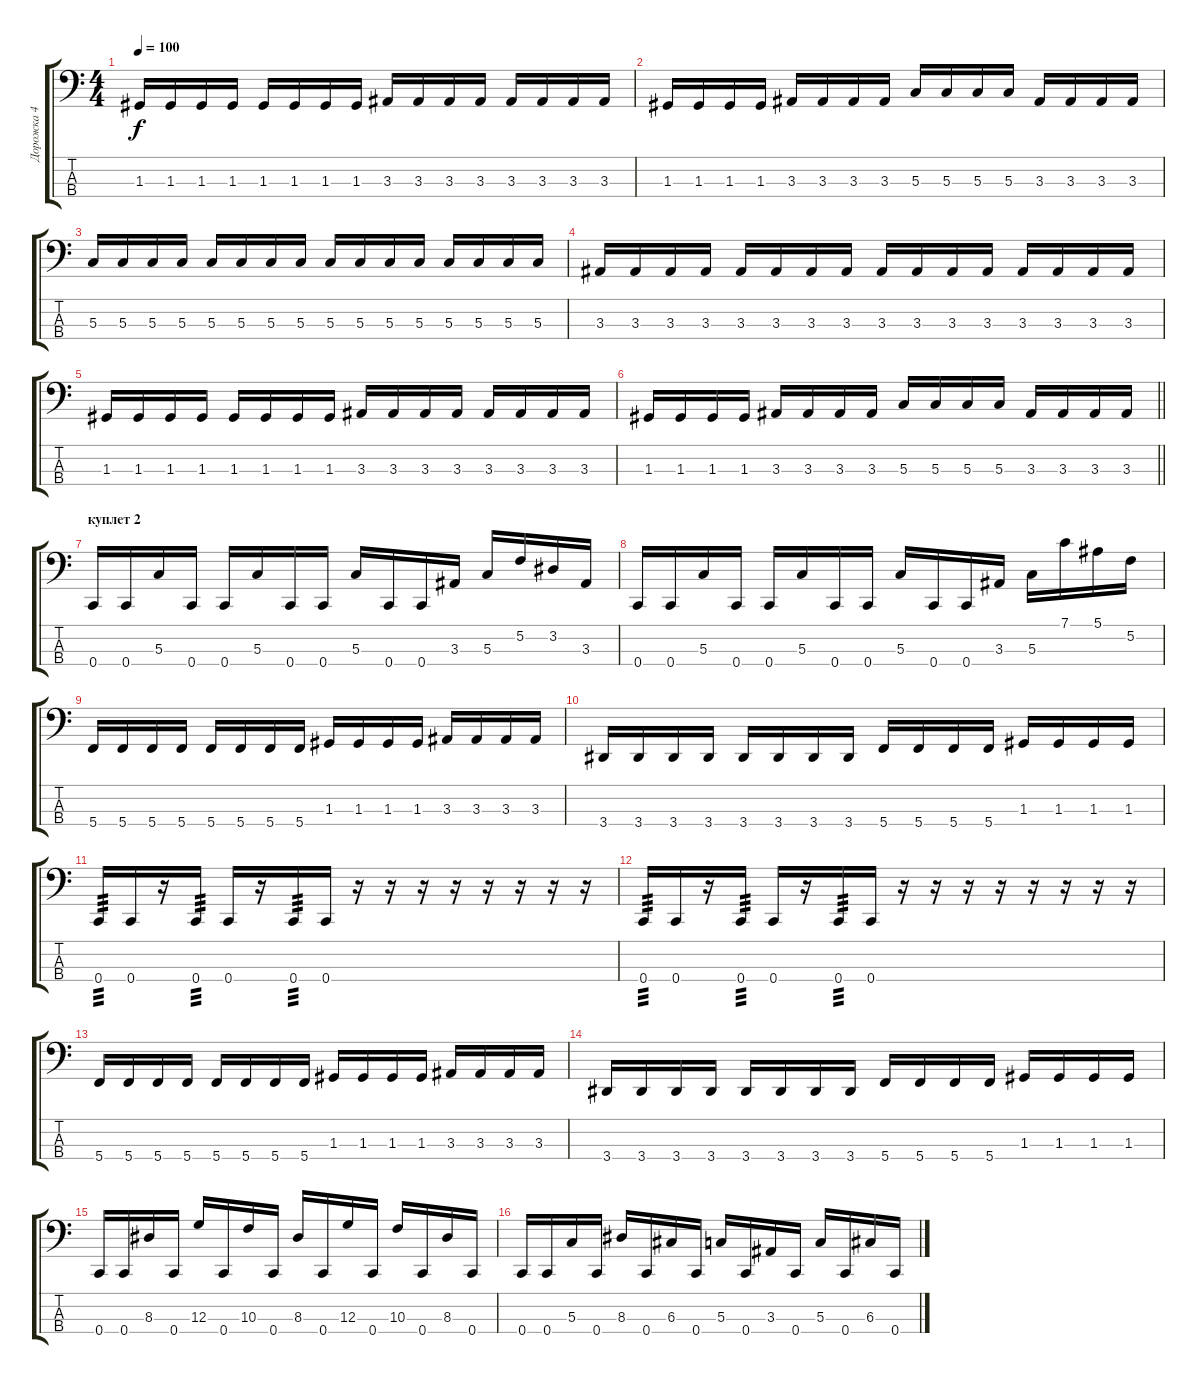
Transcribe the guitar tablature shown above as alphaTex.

\track ("Дорожка 4" "Дорожка 4") {instrument electricbassfinger}
\staff {score tabs}
\tuning (F2 C2 G1 C1) {hide}
\ts (4 4)
\tempo 100
\clef f4
\ks c
1.3.16{dy f} 1.3.16 1.3.16 1.3.16 1.3.16 1.3.16 1.3.16 1.3.16 3.3.16 3.3.16 3.3.16 3.3.16 3.3.16 3.3.16 3.3.16 3.3.16 |
1.3.16 1.3.16 1.3.16 1.3.16 3.3.16 3.3.16 3.3.16 3.3.16 5.3.16 5.3.16 5.3.16 5.3.16 3.3.16 3.3.16 3.3.16 3.3.16 |
5.3.16 5.3.16 5.3.16 5.3.16 5.3.16 5.3.16 5.3.16 5.3.16 5.3.16 5.3.16 5.3.16 5.3.16 5.3.16 5.3.16 5.3.16 5.3.16 |
3.3.16 3.3.16 3.3.16 3.3.16 3.3.16 3.3.16 3.3.16 3.3.16 3.3.16 3.3.16 3.3.16 3.3.16 3.3.16 3.3.16 3.3.16 3.3.16 |
1.3.16 1.3.16 1.3.16 1.3.16 1.3.16 1.3.16 1.3.16 1.3.16 3.3.16 3.3.16 3.3.16 3.3.16 3.3.16 3.3.16 3.3.16 3.3.16 |
\barLineRight lightlight
1.3.16 1.3.16 1.3.16 1.3.16 3.3.16 3.3.16 3.3.16 3.3.16 5.3.16 5.3.16 5.3.16 5.3.16 3.3.16 3.3.16 3.3.16 3.3.16 |
\section ("" "куплет 2")
0.4.16 0.4.16 5.3.16 0.4.16 0.4.16 5.3.16 0.4.16 0.4.16 5.3.16 0.4.16 0.4.16 3.3.16 5.3.16 5.2.16 3.2.16 3.3.16 |
0.4.16 0.4.16 5.3.16 0.4.16 0.4.16 5.3.16 0.4.16 0.4.16 5.3.16 0.4.16 0.4.16 3.3.16 5.3.16 7.1.16 5.1.16 5.2.16 |
5.4.16 5.4.16 5.4.16 5.4.16 5.4.16 5.4.16 5.4.16 5.4.16 1.3.16 1.3.16 1.3.16 1.3.16 3.3.16 3.3.16 3.3.16 3.3.16 |
3.4.16 3.4.16 3.4.16 3.4.16 3.4.16 3.4.16 3.4.16 3.4.16 5.4.16 5.4.16 5.4.16 5.4.16 1.3.16 1.3.16 1.3.16 1.3.16 |
0.4.16{tp 3} 0.4.16 r.16 0.4.16{tp 3} 0.4.16 r.16 0.4.16{tp 3} 0.4.16 r.16 r.16 r.16 r.16 r.16 r.16 r.16 r.16 |
0.4.16{tp 3} 0.4.16 r.16 0.4.16{tp 3} 0.4.16 r.16 0.4.16{tp 3} 0.4.16 r.16 r.16 r.16 r.16 r.16 r.16 r.16 r.16 |
5.4.16 5.4.16 5.4.16 5.4.16 5.4.16 5.4.16 5.4.16 5.4.16 1.3.16 1.3.16 1.3.16 1.3.16 3.3.16 3.3.16 3.3.16 3.3.16 |
3.4.16 3.4.16 3.4.16 3.4.16 3.4.16 3.4.16 3.4.16 3.4.16 5.4.16 5.4.16 5.4.16 5.4.16 1.3.16 1.3.16 1.3.16 1.3.16 |
0.4.16 0.4.16 8.3.16 0.4.16 12.3.16 0.4.16 10.3.16 0.4.16 8.3.16 0.4.16 12.3.16 0.4.16 10.3.16 0.4.16 8.3.16 0.4.16 |
0.4.16 0.4.16 5.3.16 0.4.16 8.3.16 0.4.16 6.3.16 0.4.16 5.3.16 0.4.16 3.3.16 0.4.16 5.3.16 0.4.16 6.3.16 0.4.16
